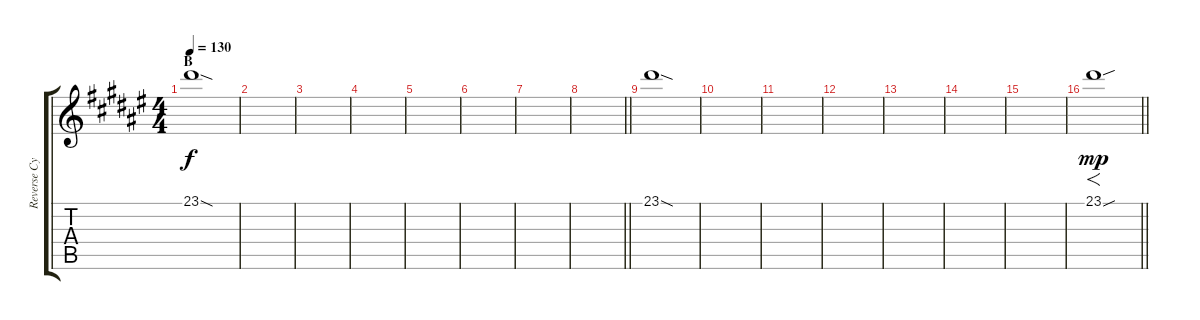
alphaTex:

\track ("Reverse Cymbal/Effects" "Reverse Cy") {instrument reversecymbal}
\staff {score tabs}
\tuning (E4 B3 G3 D3 A2 E2) {hide}
\ts (4 4)
\section ("" "B")
\tempo 130
\clef g2
\ks d#minor
23.1{sod}.1{dy f volume 10 instrument telephonering} |
|
|
|
|
|
|
\barLineRight lightlight
|
23.1{sod}.1{volume 10 instrument telephonering} |
|
|
|
|
|
|
\barLineRight lightlight
23.1{sou}.1{f dy mp volume 13}
